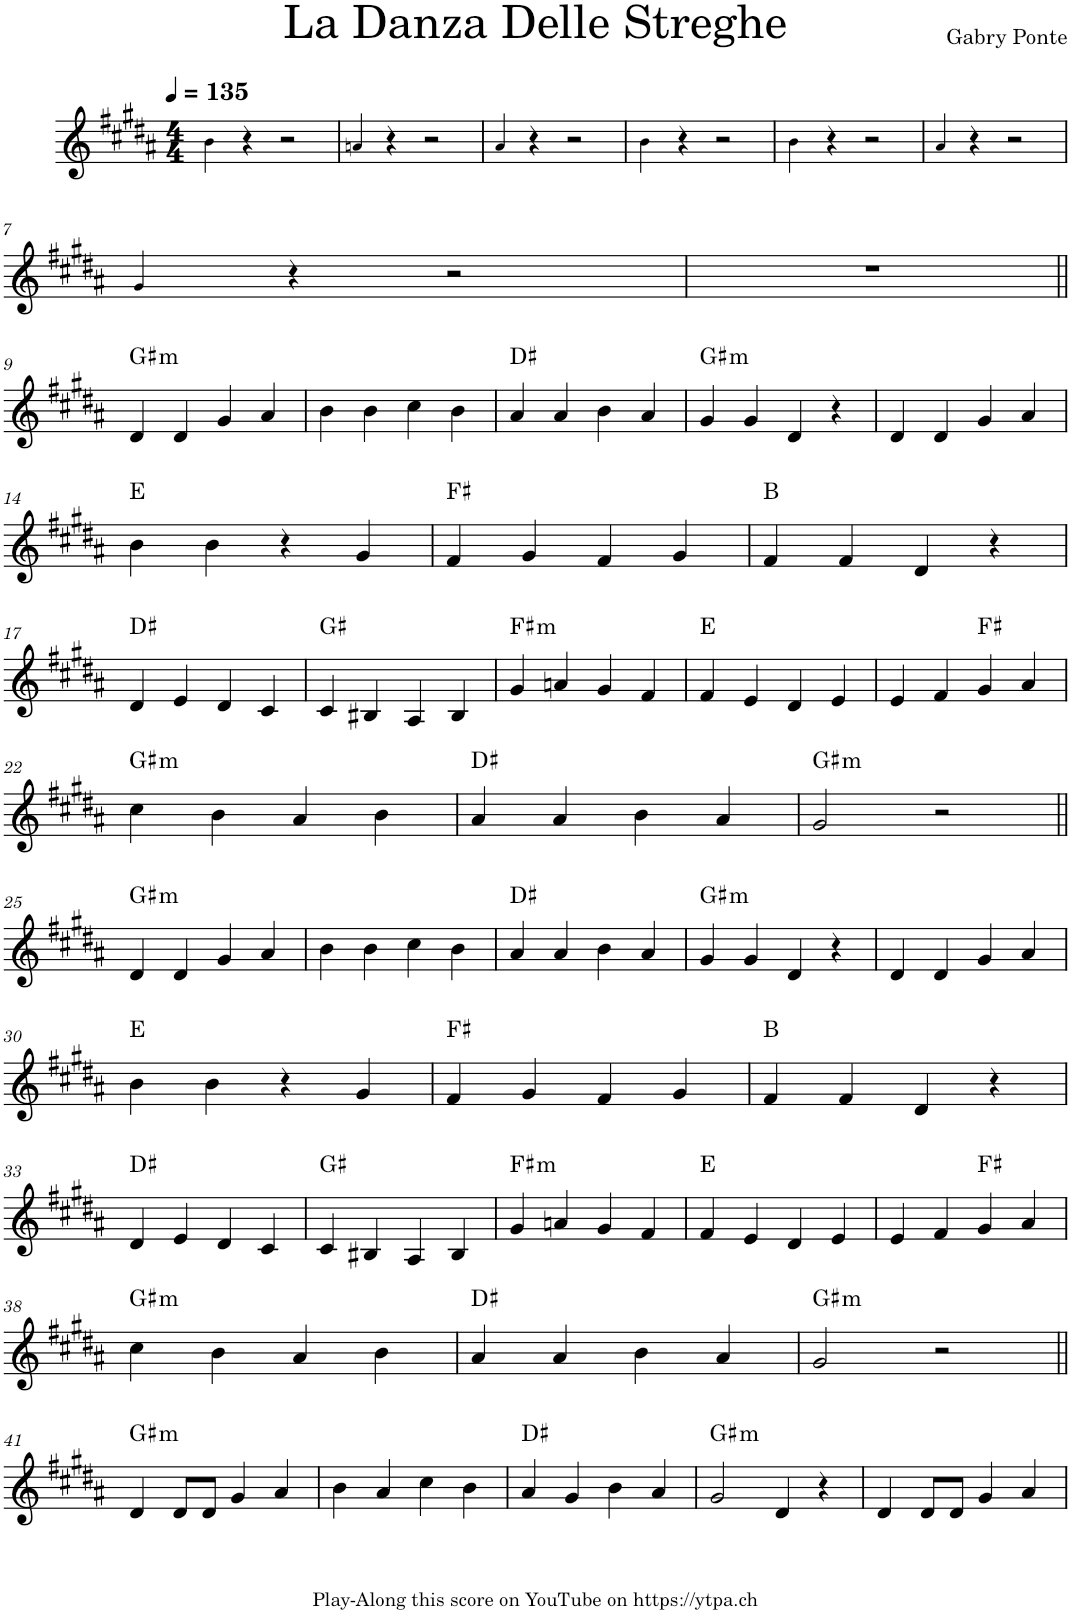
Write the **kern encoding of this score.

**kern	**harte
*part1	*part1
*staff1	*
*I"Piano	*
*I'Pno.	*
*clefG2	*
*k[f#c#g#d#a#]	*
*M4/4	*
*MM135	*
=1	=1
4b!\	.
4r	.
2r	.
=2	=2
4an!/	.
4r	.
2r	.
=3	=3
4a#!/	.
4r	.
2r	.
=4	=4
4b!\	.
4r	.
2r	.
=5	=5
4b!\	.
4r	.
2r	.
=6	=6
4a#!/	.
4r	.
2r	.
!!LO:LB:g=z
=7	=7
4g#!/	.
4r	.
2r	.
=8	=8
1r	.
!!LO:LB:g=z
=9||	=9||
!	!LO:H:kt=m
4d#/	G#:min
4d#/	.
4g#/	.
4a#/	.
=10	=10
4b\	.
4b\	.
4cc#\	.
4b\	.
=11	=11
4a#/	D#:maj
4a#/	.
4b\	.
4a#/	.
=12	=12
!	!LO:H:kt=m
4g#/	G#:min
4g#/	.
4d#/	.
4r	.
=13	=13
4d#/	.
4d#/	.
4g#/	.
4a#/	.
!!LO:LB:g=z
=14	=14
4b\	E:maj
4b\	.
4r	.
4g#/	.
=15	=15
4f#/	F#:maj
4g#/	.
4f#/	.
4g#/	.
=16	=16
4f#/	B:maj
4f#/	.
4d#/	.
4r	.
!!LO:LB:g=z
=17	=17
4d#/	D#:maj
4e/	.
4d#/	.
4c#/	.
=18	=18
4c#/	G#:maj
4B#X/	.
4A#/	.
4B#/	.
=19	=19
!	!LO:H:kt=m
4g#/	F#:min
4an/	.
4g#/	.
4f#/	.
=20	=20
4f#/	E:maj
4e/	.
4d#/	.
4e/	.
=21	=21
4e/	.
4f#/	.
4g#/	F#:maj
4a#/	.
!!LO:LB:g=z
=22	=22
!	!LO:H:kt=m
4cc#\	G#:min
4b\	.
4a#/	.
4b\	.
=23	=23
4a#/	D#:maj
4a#/	.
4b\	.
4a#/	.
=24	=24
!	!LO:H:kt=m
2g#/	G#:min
2r	.
!!LO:LB:g=z
=25||	=25||
!	!LO:H:kt=m
4d#/	G#:min
4d#/	.
4g#/	.
4a#/	.
=26	=26
4b\	.
4b\	.
4cc#\	.
4b\	.
=27	=27
4a#/	D#:maj
4a#/	.
4b\	.
4a#/	.
=28	=28
!	!LO:H:kt=m
4g#/	G#:min
4g#/	.
4d#/	.
4r	.
=29	=29
4d#/	.
4d#/	.
4g#/	.
4a#/	.
!!LO:LB:g=z
=30	=30
4b\	E:maj
4b\	.
4r	.
4g#/	.
=31	=31
4f#/	F#:maj
4g#/	.
4f#/	.
4g#/	.
=32	=32
4f#/	B:maj
4f#/	.
4d#/	.
4r	.
!!LO:LB:g=z
=33	=33
4d#/	D#:maj
4e/	.
4d#/	.
4c#/	.
=34	=34
4c#/	G#:maj
4B#X/	.
4A#/	.
4B#/	.
=35	=35
!	!LO:H:kt=m
4g#/	F#:min
4an/	.
4g#/	.
4f#/	.
=36	=36
4f#/	E:maj
4e/	.
4d#/	.
4e/	.
=37	=37
4e/	.
4f#/	.
4g#/	F#:maj
4a#/	.
!!LO:LB:g=z
=38	=38
!	!LO:H:kt=m
4cc#\	G#:min
4b\	.
4a#/	.
4b\	.
=39	=39
4a#/	D#:maj
4a#/	.
4b\	.
4a#/	.
=40	=40
!	!LO:H:kt=m
2g#/	G#:min
2r	.
!!LO:LB:g=z
=41||	=41||
!	!LO:H:kt=m
4d#/	G#:min
8d#/L	.
8d#/J	.
4g#/	.
4a#/	.
=42	=42
4b\	.
4a#/	.
4cc#\	.
4b\	.
=43	=43
4a#/	D#:maj
4g#/	.
4b\	.
4a#/	.
=44	=44
!	!LO:H:kt=m
2g#/	G#:min
4d#/	.
4r	.
=45	=45
4d#/	.
8d#/L	.
8d#/J	.
4g#/	.
4a#/	.
=	=
*-	*-
